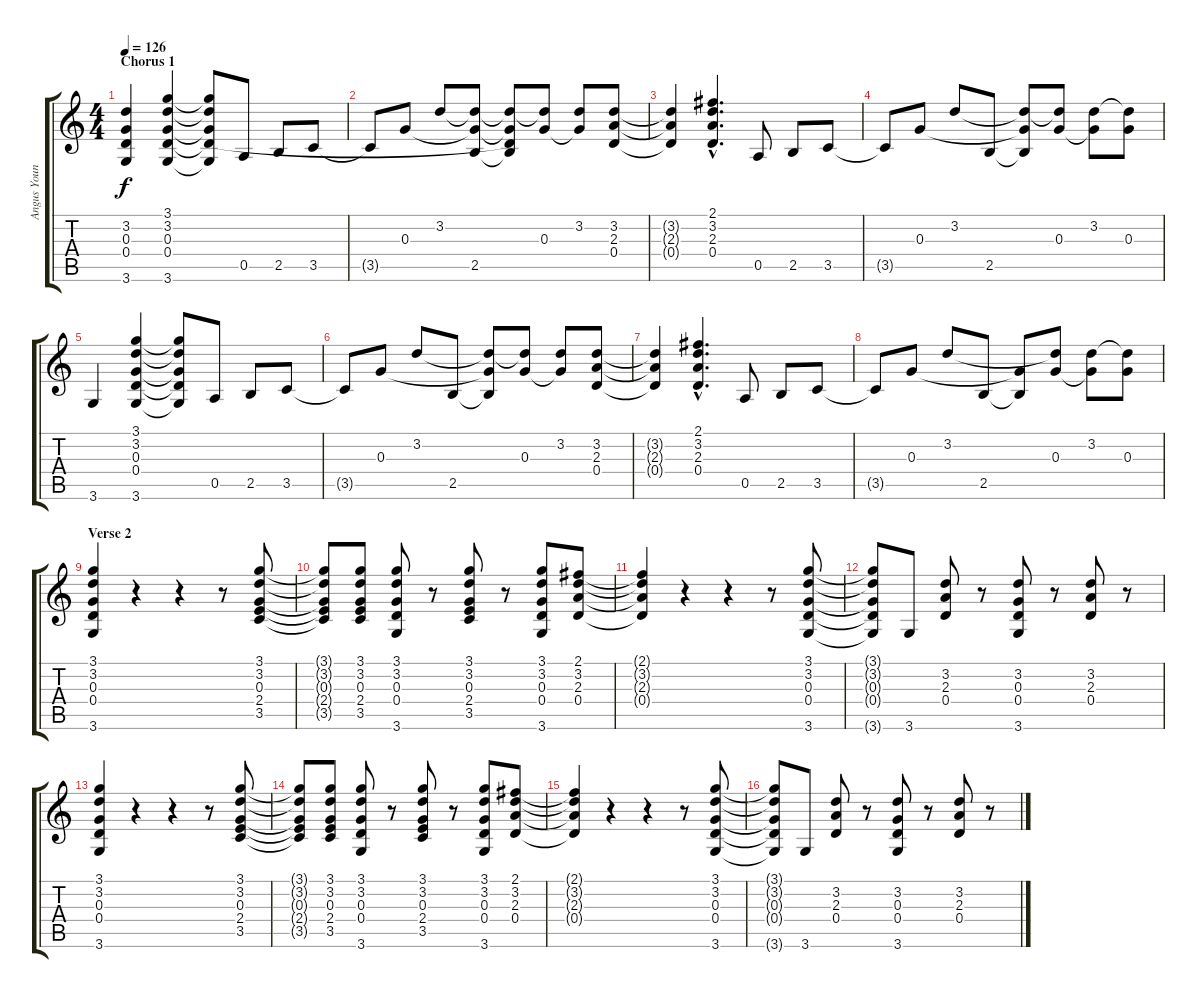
\track ("Angus Young (Lead Guitar)" "Angus Youn") {instrument overdrivenguitar}
\staff {score tabs}
\tuning (E4 B3 G3 D3 A2 E2) {hide}
\ts (4 4)
\section ("" "Chorus 1")
\tempo 126
\clef g2
\ks c
(3.2 0.3 0.4 3.6).4{dy f} (3.1 3.2 0.3 0.4 3.6).4 (3.1{t} 3.2{t} 0.3{t} 0.4{t} 3.6{t}).8 0.5.8 2.5.8 3.5.8 |
3.5{t}.8 0.3.8 3.2.8 (3.2{t} 0.3{t} 2.5).8 (3.2{t} 0.3{t} 0.4{t} 2.5{t}).8 (3.2{t} 0.3).8 (3.2 0.3{t}).8 (3.2 2.3 0.4).8 |
(3.2{t} 2.3{t} 0.4{t}).4 (2.1{hac} 3.2{hac} 2.3{hac} 0.4{hac}).4{d} 0.5.8 2.5.8 3.5.8 |
3.5{t}.8 0.3.8 3.2.8 2.5.8 (3.2{t} 0.3{t} 2.5{t}).8 (3.2{t} 0.3).8 (3.2 0.3{t}).8 (3.2{t} 0.3).8 |
3.6.4 (3.1 3.2 0.3 0.4 3.6).4 (3.1{t} 3.2{t} 0.3{t} 0.4{t} 3.6{t}).8 0.5.8 2.5.8 3.5.8 |
3.5{t}.8 0.3.8 3.2.8 2.5.8 (3.2{t} 0.3{t} 2.5{t}).8 (3.2{t} 0.3).8 (3.2 0.3{t}).8 (3.2 2.3 0.4).8 |
(3.2{t} 2.3{t} 0.4{t}).4 (2.1{hac} 3.2{hac} 2.3{hac} 0.4{hac}).4{d} 0.5.8 2.5.8 3.5.8 |
3.5{t}.8 0.3.8 3.2.8 2.5.8 (0.3{t} 2.5{t}).8 (3.2{t} 0.3).8 (3.2 0.3{t}).8 (3.2{t} 0.3).8 |
\section ("" "Verse 2")
(3.1 3.2 0.3 0.4 3.6).4 r.4 r.4 r.8 (3.1 3.2 0.3 2.4 3.5).8 |
(3.1{t} 3.2{t} 0.3{t} 2.4{t} 3.5{t}).8 (3.1 3.2 0.3 2.4 3.5).8 (3.1 3.2 0.3 0.4 3.6).8 r.8 (3.1 3.2 0.3 2.4 3.5).8 r.8 (3.1 3.2 0.3 0.4 3.6).8 (2.1 3.2 2.3 0.4).8 |
(2.1{t} 3.2{t} 2.3{t} 0.4{t}).4 r.4 r.4 r.8 (3.1 3.2 0.3 0.4 3.6).8 |
(3.1{t} 3.2{t} 0.3{t} 0.4{t} 3.6{t}).8 3.6.8 (3.2 2.3 0.4).8 r.8 (3.2 0.3 0.4 3.6).8 r.8 (3.2 2.3 0.4).8 r.8 |
(3.1 3.2 0.3 0.4 3.6).4 r.4 r.4 r.8 (3.1 3.2 0.3 2.4 3.5).8 |
(3.1{t} 3.2{t} 0.3{t} 2.4{t} 3.5{t}).8 (3.1 3.2 0.3 2.4 3.5).8 (3.1 3.2 0.3 0.4 3.6).8 r.8 (3.1 3.2 0.3 2.4 3.5).8 r.8 (3.1 3.2 0.3 0.4 3.6).8 (2.1 3.2 2.3 0.4).8 |
(2.1{t} 3.2{t} 2.3{t} 0.4{t}).4 r.4 r.4 r.8 (3.1 3.2 0.3 0.4 3.6).8 |
(3.1{t} 3.2{t} 0.3{t} 0.4{t} 3.6{t}).8 3.6.8 (3.2 2.3 0.4).8 r.8 (3.2 0.3 0.4 3.6).8 r.8 (3.2 2.3 0.4).8 r.8
